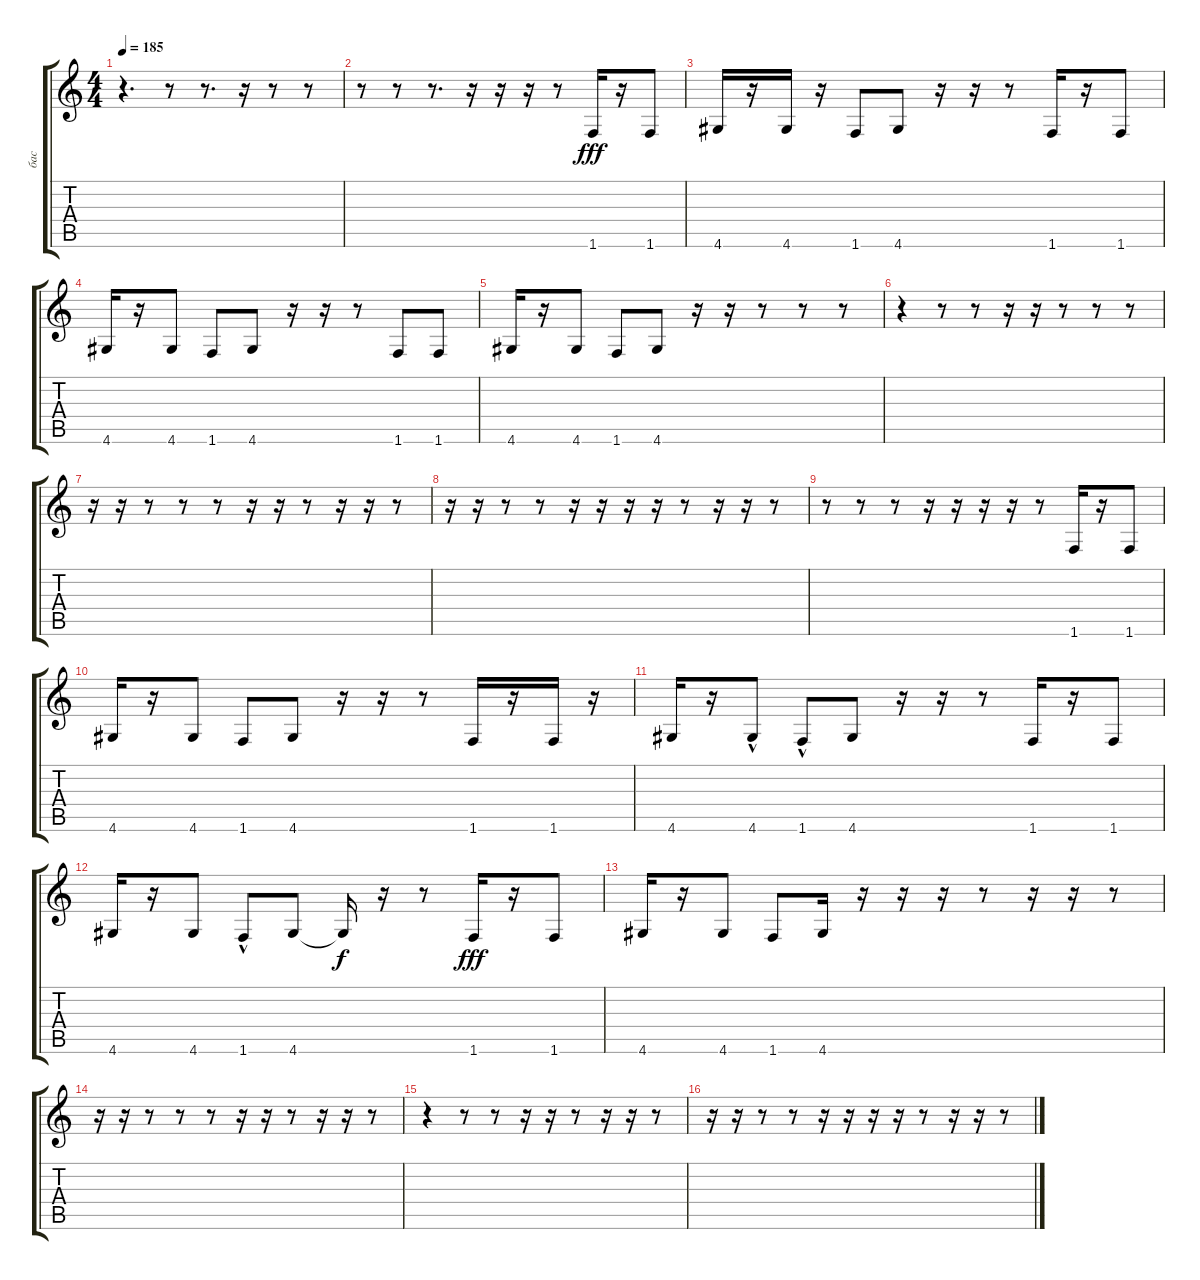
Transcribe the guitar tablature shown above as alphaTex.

\track ("бас" "бас") {instrument acousticbass}
\staff {score tabs}
\tuning (E4 B3 G3 D3 A2 E2) {hide}
\ts (4 4)
\tempo 185
\clef g2
\ks c
r.4{d dy fff} r.8 r.8{d} r.16 r.8 r.8 |
r.8 r.8 r.8{d} r.16 r.16 r.16 r.8 1.6.16 r.16 1.6.8 |
4.6.16 r.16 4.6.16 r.16 1.6.8 4.6.8 r.16 r.16 r.8 1.6.16 r.16 1.6.8 |
4.6.16 r.16 4.6.8 1.6.8 4.6.8 r.16 r.16 r.8 1.6.8 1.6.8 |
4.6.16 r.16 4.6.8 1.6.8 4.6.8 r.16 r.16 r.8 r.8 r.8 |
r.4 r.8 r.8 r.16 r.16 r.8 r.8 r.8 |
r.16 r.16 r.8 r.8 r.8 r.16 r.16 r.8 r.16 r.16 r.8 |
r.16 r.16 r.8 r.8 r.16 r.16 r.16 r.16 r.8 r.16 r.16 r.8 |
r.8 r.8 r.8 r.16 r.16 r.16 r.16 r.8 1.6.16 r.16 1.6.8 |
4.6.16 r.16 4.6.8 1.6.8 4.6.8 r.16 r.16 r.8 1.6.16 r.16 1.6.16 r.16 |
4.6.16 r.16 4.6{hac}.8 1.6{hac}.8 4.6.8 r.16 r.16 r.8 1.6.16 r.16 1.6.8 |
4.6.16 r.16 4.6.8 1.6{hac}.8 4.6.8 4.6{t}.16{dy f} r.16 r.8 1.6.16{dy fff} r.16 1.6.8 |
4.6.16 r.16 4.6.8 1.6.8 4.6.16 r.16 r.16 r.16 r.8 r.16 r.16 r.8 |
r.16 r.16 r.8 r.8 r.8 r.16 r.16 r.8 r.16 r.16 r.8 |
r.4 r.8 r.8 r.16 r.16 r.8 r.16 r.16 r.8 |
r.16 r.16 r.8 r.8 r.16 r.16 r.16 r.16 r.8 r.16 r.16 r.8
